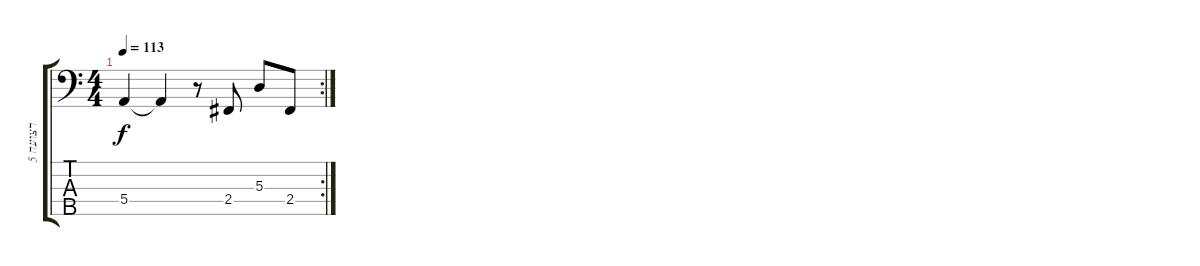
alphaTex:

\track ("רצועה 5" "רצועה 5") {instrument electricbassfinger}
\staff {score tabs}
\tuning (G2 D2 A1 E1 B0) {hide}
\rc 2
\ts (4 4)
\tempo 113
\clef f4
\ks c
5.4.4{dy f} 5.4{t}.4 r.8 2.4.8 5.3.8 2.4.8
